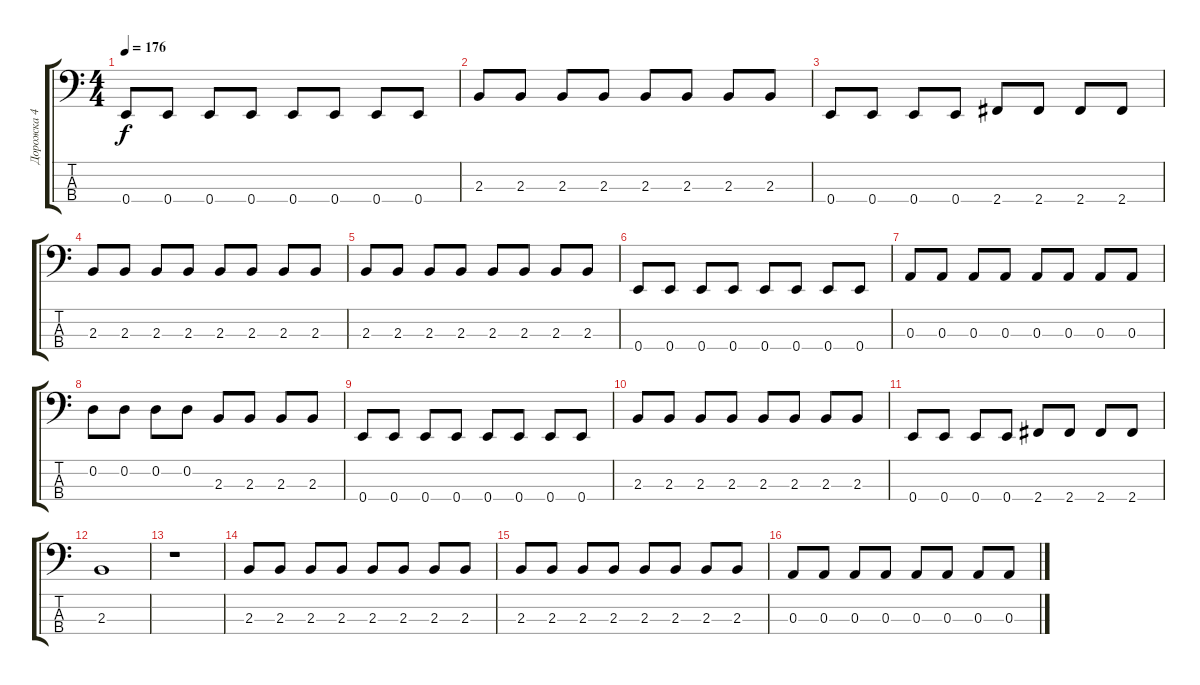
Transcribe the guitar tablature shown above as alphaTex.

\track ("Дорожка 4" "Дорожка 4") {instrument electricbassfinger}
\staff {score tabs}
\tuning (G2 D2 A1 E1) {hide}
\ts (4 4)
\tempo 176
\clef f4
\ks c
0.4.8{dy f} 0.4.8 0.4.8 0.4.8 0.4.8 0.4.8 0.4.8 0.4.8 |
2.3.8 2.3.8 2.3.8 2.3.8 2.3.8 2.3.8 2.3.8 2.3.8 |
0.4.8 0.4.8 0.4.8 0.4.8 2.4.8 2.4.8 2.4.8 2.4.8 |
2.3.8 2.3.8 2.3.8 2.3.8 2.3.8 2.3.8 2.3.8 2.3.8 |
2.3.8 2.3.8 2.3.8 2.3.8 2.3.8 2.3.8 2.3.8 2.3.8 |
0.4.8 0.4.8 0.4.8 0.4.8 0.4.8 0.4.8 0.4.8 0.4.8 |
0.3.8 0.3.8 0.3.8 0.3.8 0.3.8 0.3.8 0.3.8 0.3.8 |
0.2.8 0.2.8 0.2.8 0.2.8 2.3.8 2.3.8 2.3.8 2.3.8 |
0.4.8 0.4.8 0.4.8 0.4.8 0.4.8 0.4.8 0.4.8 0.4.8 |
2.3.8 2.3.8 2.3.8 2.3.8 2.3.8 2.3.8 2.3.8 2.3.8 |
0.4.8 0.4.8 0.4.8 0.4.8 2.4.8 2.4.8 2.4.8 2.4.8 |
2.3.1 |
r.1 |
2.3.8 2.3.8 2.3.8 2.3.8 2.3.8 2.3.8 2.3.8 2.3.8 |
2.3.8 2.3.8 2.3.8 2.3.8 2.3.8 2.3.8 2.3.8 2.3.8 |
0.3.8 0.3.8 0.3.8 0.3.8 0.3.8 0.3.8 0.3.8 0.3.8
